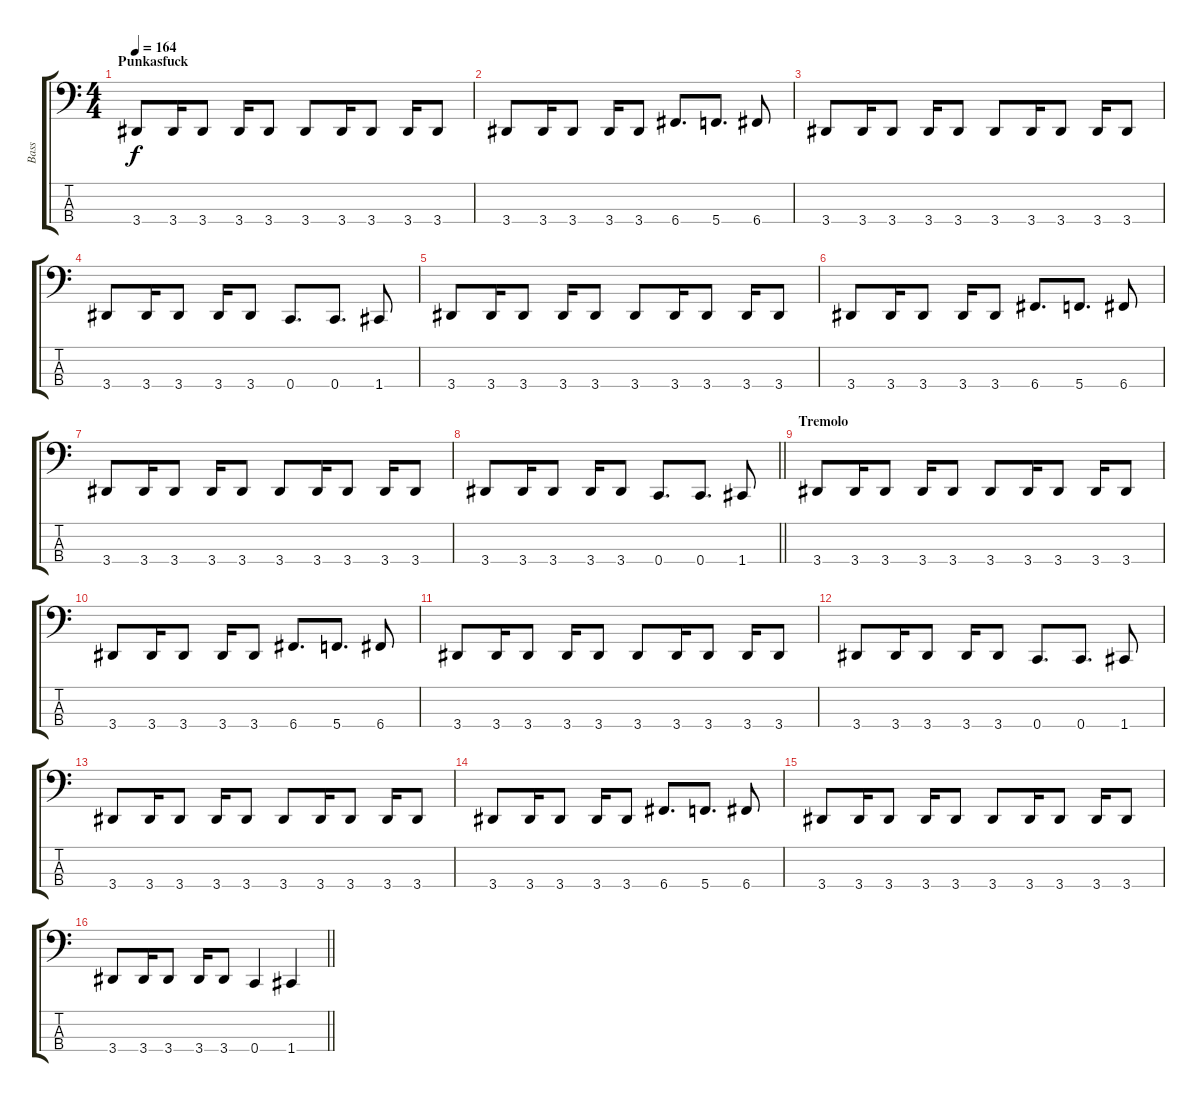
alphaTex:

\track ("Bass" "Bass") {instrument electricbasspick}
\staff {score tabs}
\tuning (Eb2 Bb1 F1 C1) {hide}
\ts (4 4)
\section ("" "Punkasfuck")
\tempo 164
\clef f4
\ks c
3.4.8{dy f} 3.4.16 3.4.8 3.4.16 3.4.8 3.4.8 3.4.16 3.4.8 3.4.16 3.4.8 |
3.4.8 3.4.16 3.4.8 3.4.16 3.4.8 6.4.8{d} 5.4.8{d} 6.4.8 |
3.4.8 3.4.16 3.4.8 3.4.16 3.4.8 3.4.8 3.4.16 3.4.8 3.4.16 3.4.8 |
3.4.8 3.4.16 3.4.8 3.4.16 3.4.8 0.4.8{d} 0.4.8{d} 1.4.8 |
3.4.8 3.4.16 3.4.8 3.4.16 3.4.8 3.4.8 3.4.16 3.4.8 3.4.16 3.4.8 |
3.4.8 3.4.16 3.4.8 3.4.16 3.4.8 6.4.8{d} 5.4.8{d} 6.4.8 |
3.4.8 3.4.16 3.4.8 3.4.16 3.4.8 3.4.8 3.4.16 3.4.8 3.4.16 3.4.8 |
\barLineRight lightlight
3.4.8 3.4.16 3.4.8 3.4.16 3.4.8 0.4.8{d} 0.4.8{d} 1.4.8 |
\section ("" "Tremolo")
3.4.8 3.4.16 3.4.8 3.4.16 3.4.8 3.4.8 3.4.16 3.4.8 3.4.16 3.4.8 |
3.4.8 3.4.16 3.4.8 3.4.16 3.4.8 6.4.8{d} 5.4.8{d} 6.4.8 |
3.4.8 3.4.16 3.4.8 3.4.16 3.4.8 3.4.8 3.4.16 3.4.8 3.4.16 3.4.8 |
3.4.8 3.4.16 3.4.8 3.4.16 3.4.8 0.4.8{d} 0.4.8{d} 1.4.8 |
3.4.8 3.4.16 3.4.8 3.4.16 3.4.8 3.4.8 3.4.16 3.4.8 3.4.16 3.4.8 |
3.4.8 3.4.16 3.4.8 3.4.16 3.4.8 6.4.8{d} 5.4.8{d} 6.4.8 |
3.4.8 3.4.16 3.4.8 3.4.16 3.4.8 3.4.8 3.4.16 3.4.8 3.4.16 3.4.8 |
\barLineRight lightlight
3.4.8 3.4.16 3.4.8 3.4.16 3.4.8 0.4.4 1.4.4
